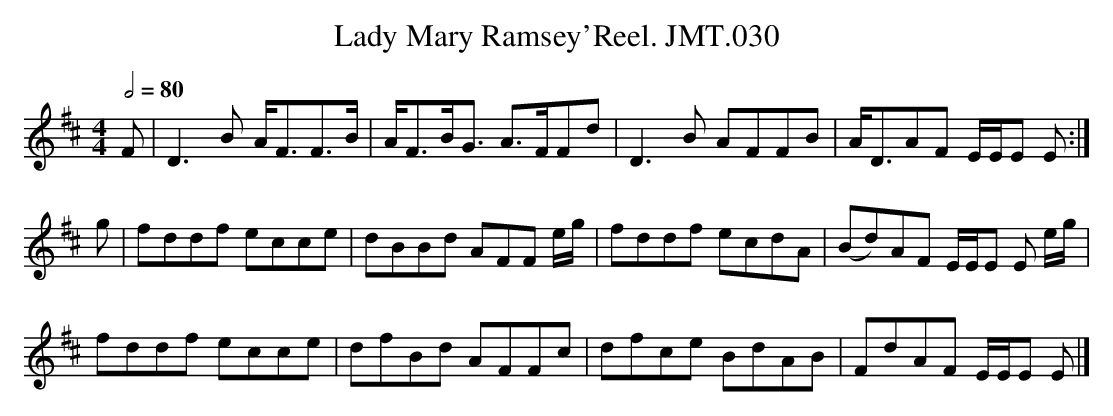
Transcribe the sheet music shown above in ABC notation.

X:1
T:Lady Mary Ramsey'Reel. JMT.030
M:4/4
L:1/8
Q:1/2=80
K:D
F|D3B A<FF>B|A<FB<G A>FFd|D3B AFFB|A<DAF E/E/E E:|
g|fddf ecce|dBBd AFF e/g/|fddf ecdA|(Bd)AF E/E/E E e/g/|
fddf ecce|dfBd AFFc|dfce BdAB|FdAF E/E/E E|]
